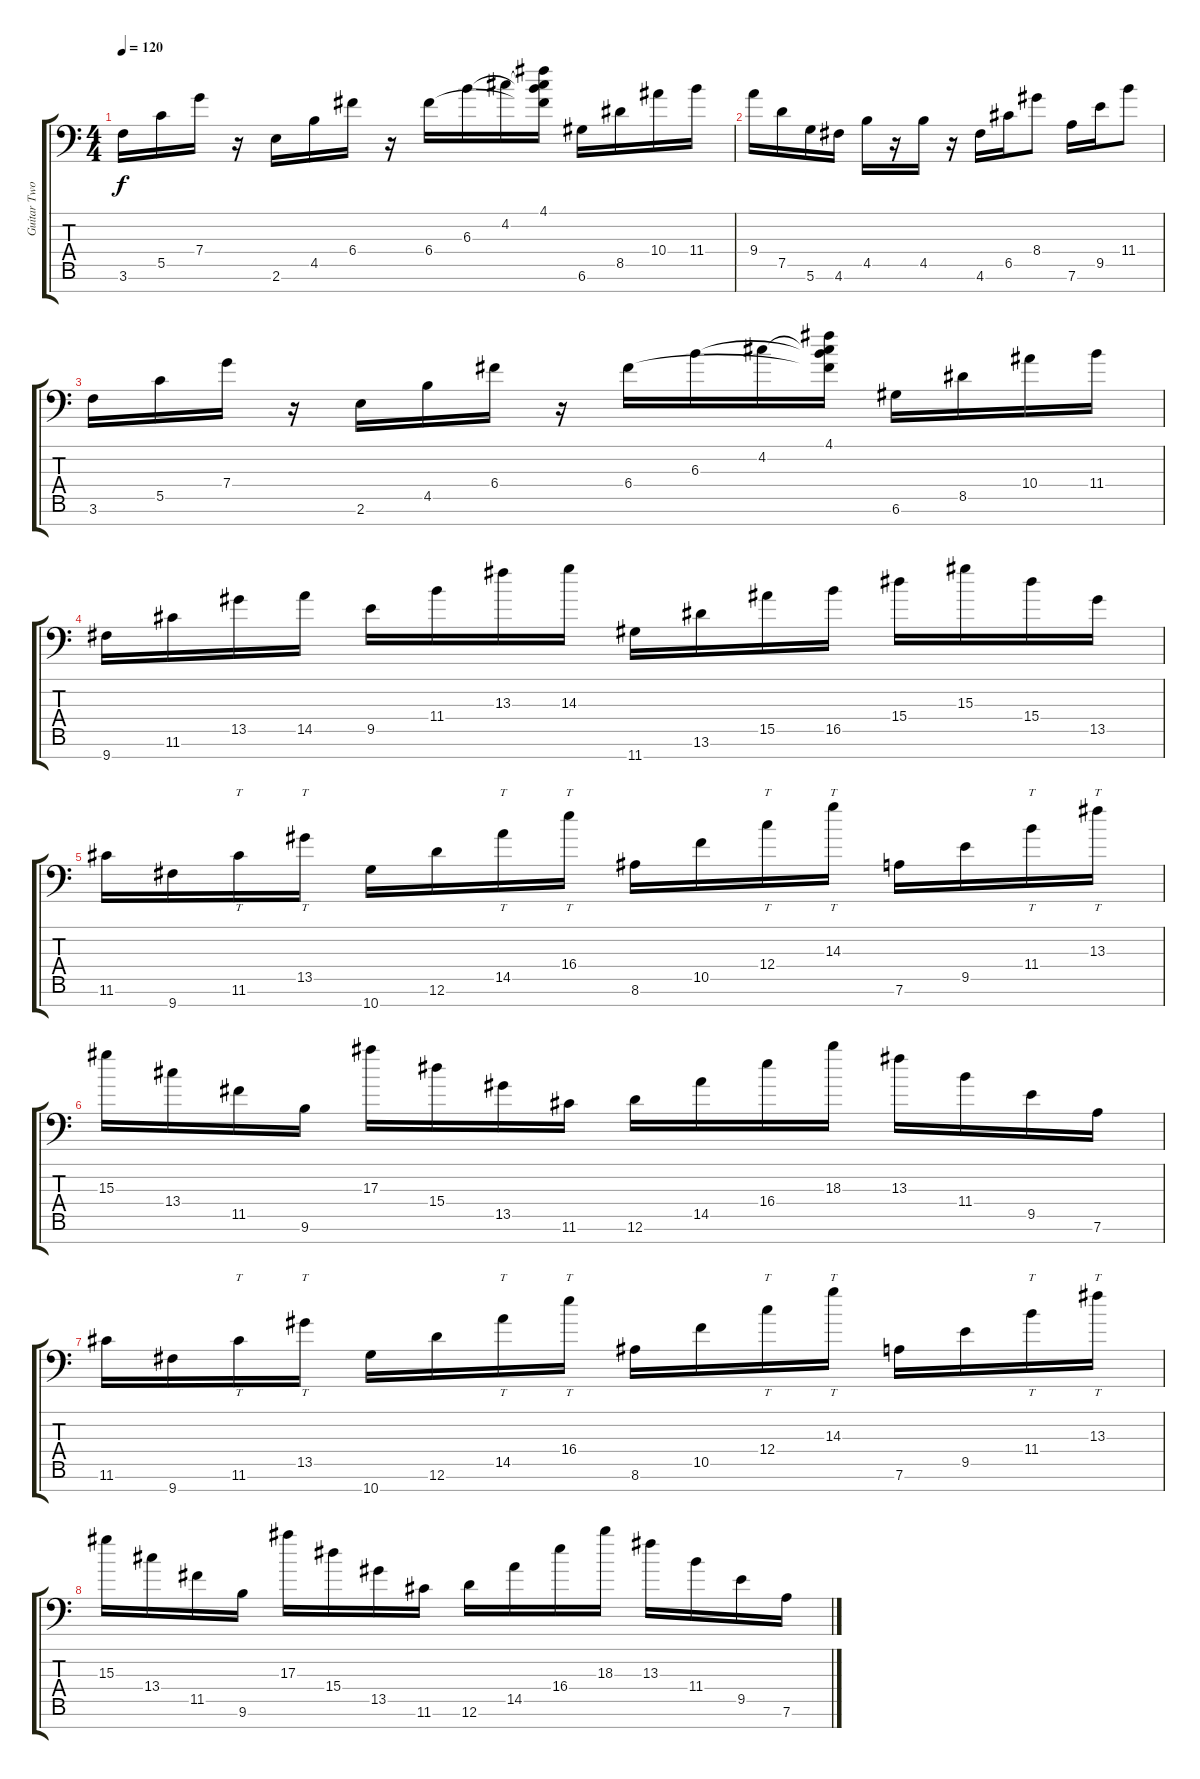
\track ("Guitar Two" "Guitar Two") {instrument overdrivenguitar}
\staff {score tabs}
\tuning (D4 A3 F3 C3 G2 D2 A1) {hide}
\ts (4 4)
\tempo 120
\clef f4
\ks c
3.6.16{dy f} 5.5.16 7.4.16 r.16 2.6.16 4.5.16 6.4.16 r.16 6.4.16 6.3.16 4.2.16 (4.1 4.2{t} 6.3{t} 6.4{t}).16 6.6.16 8.5.16 10.4.16 11.4.16 |
9.4.16 7.5.16 5.6.16 4.6.16 4.5.16 r.16 4.5.16 r.16 4.6.16 6.5.16 8.4.8 7.6.16 9.5.16 11.4.8 |
3.6.16 5.5.16 7.4.16 r.16 2.6.16 4.5.16 6.4.16 r.16 6.4.16 6.3.16 4.2.16 (4.1 4.2{t} 6.3{t} 6.4{t}).16 6.6.16 8.5.16 10.4.16 11.4.16 |
9.7.16 11.6.16 13.5.16 14.5.16 9.5.16 11.4.16 13.3.16 14.3.16 11.7.16 13.6.16 15.5.16 16.5.16 15.4.16 15.3.16 15.4.16 13.5.16 |
11.6.16 9.7.16 11.6.16{tt} 13.5.16{tt} 10.7.16 12.6.16 14.5.16{tt} 16.4.16{tt} 8.6.16 10.5.16 12.4.16{tt} 14.3.16{tt} 7.6.16 9.5.16 11.4.16{tt} 13.3.16{tt} |
15.3.16 13.4.16 11.5.16 9.6.16 17.3.16 15.4.16 13.5.16 11.6.16 12.6.16 14.5.16 16.4.16 18.3.16 13.3.16 11.4.16 9.5.16 7.6.16 |
11.6.16 9.7.16 11.6.16{tt} 13.5.16{tt} 10.7.16 12.6.16 14.5.16{tt} 16.4.16{tt} 8.6.16 10.5.16 12.4.16{tt} 14.3.16{tt} 7.6.16 9.5.16 11.4.16{tt} 13.3.16{tt} |
15.3.16 13.4.16 11.5.16 9.6.16 17.3.16 15.4.16 13.5.16 11.6.16 12.6.16 14.5.16 16.4.16 18.3.16 13.3.16 11.4.16 9.5.16 7.6.16
